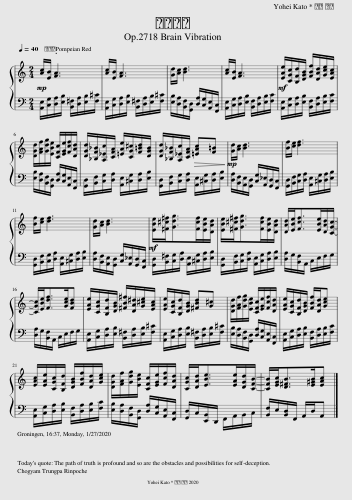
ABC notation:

X:1
%%score { 1 | 2 }
L:1/8
Q:1/4=40
M:2/4
I:linebreak $
K:C
V:1 treble
V:2 bass
V:1
!mp! [Ac]/[EB]/ [FA]3 | [Ac]/[EB]/ [FA]3 | [Gd]/[Ac]/ [Bd]3 | [Ac]/[EB]/ [FA]3 |!mf! [EAe]/[CGc]/[B,Fd]/[DGB]/ [FBf]/[DAd]/[Gce]/[EAc]/ |$ %5
 [DGd]/[FAf]/[Gdg]/[EBe]/ [CFc]/[EGe]/[Fcf]/[DAd]/ | [DGd]/[_B,F_B]/[A,_Ec]/[CFA]/ [=EAe]/[CG^c]/[F=Bd]/[DGB]/ | [DGd]/[_B,F_B]/[A,_Ec]/[CFA]/!>(! [=EAc][F=B]!>)! |!mp! [Gd]/[Ac]/ [Bd]3 | [Bf]/[ce]/ [df]3 |$ %10
 [Bf]/[ce]/ [df]3 | [Gd]/[Ac]/ [Bd]3 |!mf! [EBe]/[^F^c^f]<[Gdg][Fcf]/[EBe]/[DAd]/ | [EBe]/[^F^c^f]<[Gdg][Fcf]/[EBe]/[DAd]/ | [DAd]/[EBe]<[Fcf][EBe]/[DAd]/[CGc]/- |$ %15
 [CGc]/[EBe]<[Fdf][Gce]/[FBd] | [EAe]/[CGc]/[B,Fd]/[DGB]/ [^FB^f]/[DA^d]/[G^ce]/[EAc]/ | [EAe]/[CGc]/[B,Fd]/[DGB]/ [^FBd][G^c] | [DGd]/[FAf]/[Gdg]/[EBe]/ [CFc]/[EGe]/[Fcf]/[DAd]/ | [EAe]/[CGc]/[B,Fd]/[DGB]/ [FBf]/[DAd]/[Gce] |$ %20
 [EAc]/[EAe]/[CGc]/[B,Fd]/ [DGB]/[FBf]/[DAd]/[Gce]/ | [DGd]/[FAf]/[Gdg]/[EBe]/ [CFc]/[EGe]/[Fcf]/[DAd]/ | [CGc]/[DAd]<[EBe][EAe]/[DGd]/[CFB]/- | [CFB]/[EGc]<[D^FB][E^GB]/[EAc] |] %24
V:2
 [A,,E,]/[C,G,]/[D,A,]/[E,B,]/ [B,,^F,]/[D,A,]/[E,B,]/[F,^C]/ | [A,,E,]/[C,G,]/[D,A,]/[E,B,]/ [B,,^F,]/[D,A,]/[E,B,]/[F,^C]/ | [E,B,]/[D,A,]/[B,,F,]/[G,,D,]/ [D,A,]/[C,G,]/[A,,E,]/[F,,C,]/ | [A,,E,]/[C,G,]/[D,A,]/[E,B,]/ [B,,F,]/[D,A,]/[E,B,]/[F,C]/ | [A,,E,]/[C,G,]/[D,A,]/[E,B,]/ [B,,F,]/[D,A,]/[E,B,]/[F,C]/ |$ %5
 [E,B,]/[D,A,]/[B,,F,]/[G,,D,]/ [D,A,]/[C,G,]/[A,,E,]/[F,,C,]/ | [G,,D,]/[B,,F,]/[C,G,]/[D,A,]/ [A,,E,]/[^C,G,]/[D,A,]/[E,B,]/ | [G,,D,]/[B,,F,]/[C,G,]/[D,A,]/ [A,,E,]/[^C,G,]/[D,A,]/[E,B,]/ | [D,A,]/[B,,F,]/[A,,E,]/[G,,D,]/ [C,G,]/[A,,_E,]/[G,,D,]/[F,,C,]/ | [G,,D,]/[B,,F,]/[C,G,]/[D,A,]/ [A,,E,]/[^C,G,]/[D,A,]/[E,B,]/ |$ %10
 [G,,D,]/[B,,F,]/[C,G,]/[D,A,]/ [A,,E,]/[^C,G,]/[D,A,]/[E,B,]/ | [D,A,]/[B,,F,]/[A,,E,]/[G,,D,]/ [C,G,]/[A,,_E,]/[G,,D,]/[F,,C,]/ | [G,,D,]/[B,,^F,]/[C,G,]/[D,A,]/ [A,,E,]/[^C,G,]/[D,A,]/[E,B,]/ | [G,,D,]/[B,,F,]/[C,G,]/[D,A,]/ [A,,E,]/[C,G,]/[D,A,]/[E,B,]/ | [D,A,]/G,/[B,,F,]/A,,/ C,/E,/F,/G,/ |$ %15
 [D,A,]/G,/[B,,F,]/A,,/ C,/E,/F,/G,/ | [A,,E,]/[C,G,]/[D,A,]/[E,B,]/ [B,,^F,]/[D,A,]/[E,B,]/[F,^C]/ | [A,,E,]/[C,G,]/[D,A,]/[E,B,]/ [B,,^F,]/[D,A,]/[E,B,]/[F,^C]/ | [E,B,]/[D,A,]/[B,,F,]/[G,,D,]/ [D,A,]/[C,G,]/[A,,E,]/[F,,C,]/ | [A,,E,]/[C,G,]/[D,A,]/[E,B,]/ [B,,F,]/[D,A,]/[E,B,]/[F,C]/ |$ %20
 [A,,E,]/[C,G,]/[D,A,]/[E,B,]/ [B,,F,]/[D,A,]/[E,B,]/[F,C]/ | [E,B,]/[D,A,]/[B,,F,]/[G,,D,]/ [D,A,]/[C,G,]/[A,,E,]/[F,,C,]/ | [G,,D,]/C,/[E,,B,,]/D,,/ F,,/A,,/B,,/C,/ | [B,,F,]/E,/[B,,D,]/F,,/ A,,/D,/A,, |] %24
